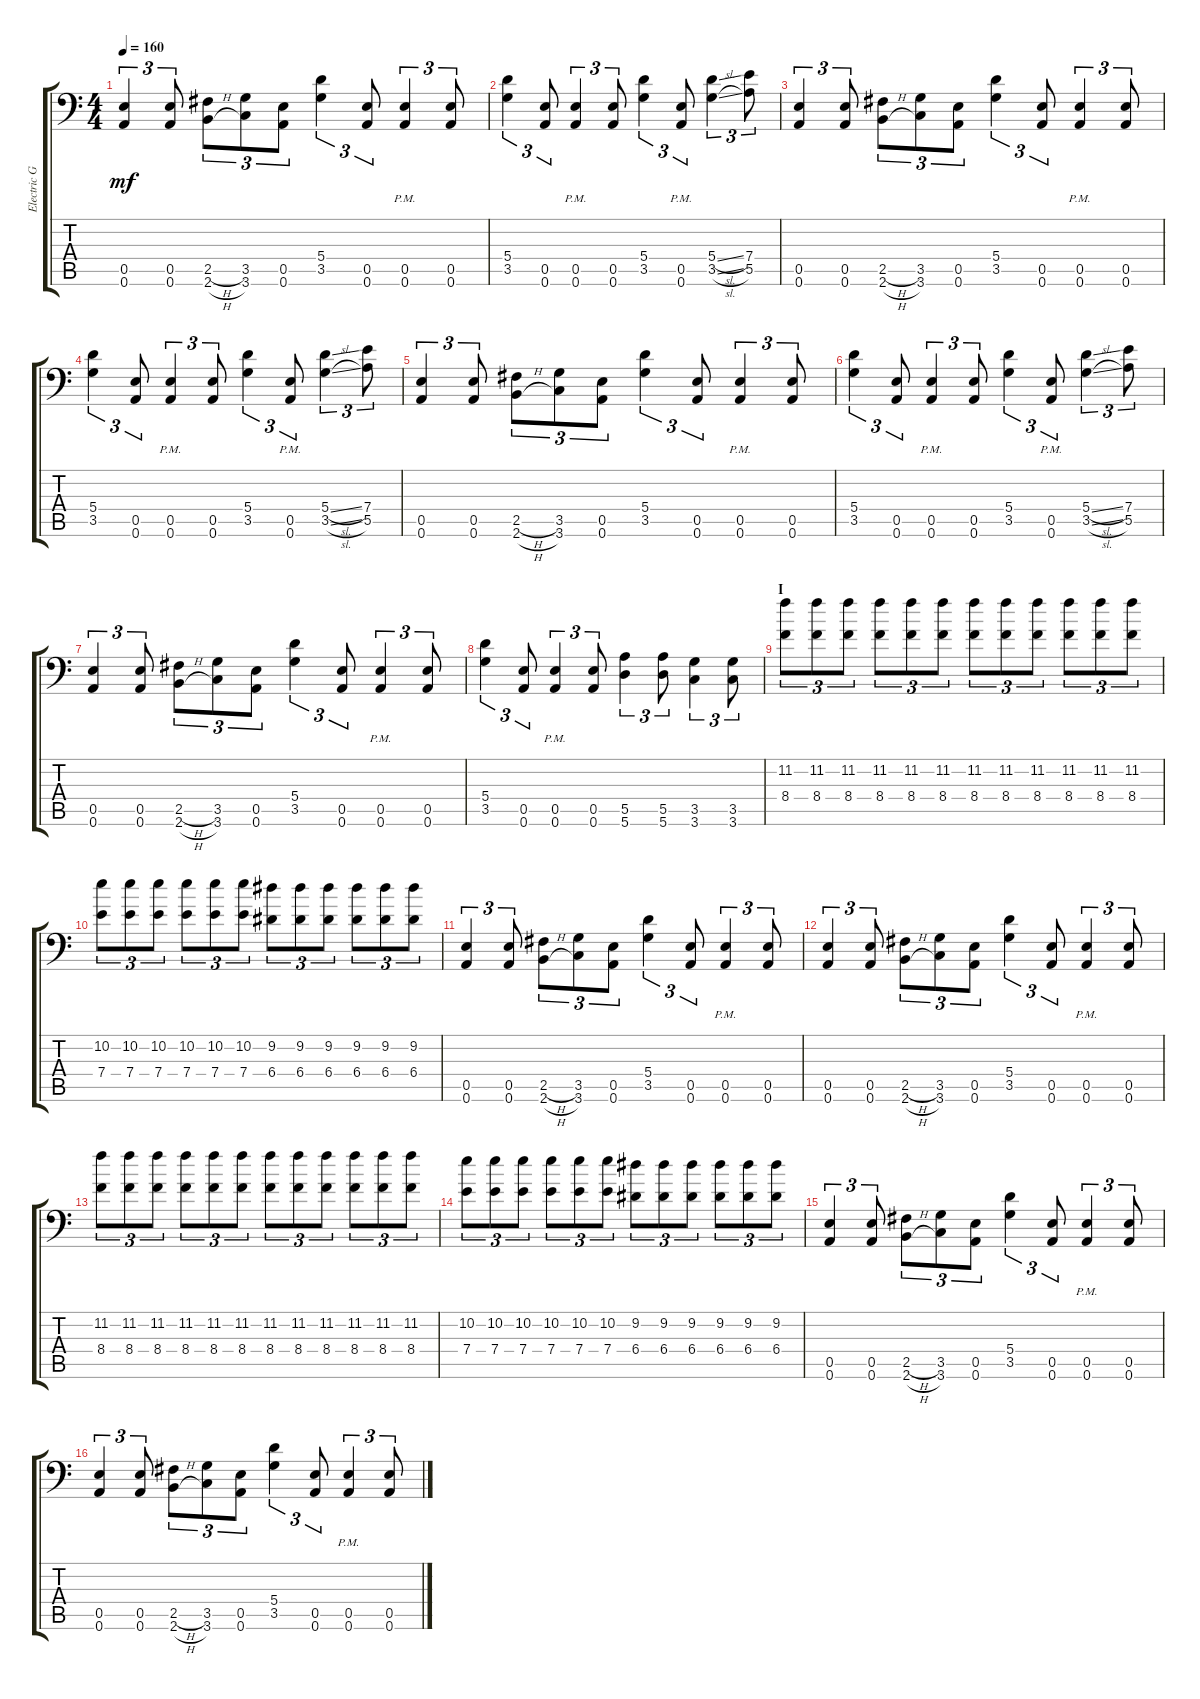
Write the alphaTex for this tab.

\track ("Electric Guitar <麗>" "Electric G") {instrument distortionguitar}
\staff {score tabs}
\tuning (B3 Gb3 D3 A2 E2 A1) {hide}
\ts (4 4)
\section ("" "")
\tempo 160
\clef f4
\ks c
(0.5 0.6).4{tu (3 2) dy mf} (0.5 0.6).8{tu (3 2)} (2.5{h} 2.6{h}).8{tu (3 2)} (3.5 3.6).8{tu (3 2)} (0.5 0.6).8{tu (3 2)} (5.4 3.5).4{tu (3 2)} (0.5 0.6).8{tu (3 2)} (0.5{pm} 0.6{pm}).4{tu (3 2)} (0.5 0.6).8{tu (3 2)} |
(5.4 3.5).4{tu (3 2)} (0.5 0.6).8{tu (3 2)} (0.5{pm} 0.6{pm}).4{tu (3 2)} (0.5 0.6).8{tu (3 2)} (5.4 3.5).4{tu (3 2)} (0.5{pm} 0.6{pm}).8{tu (3 2)} (5.4{sl} 3.5{sl}).4{tu (3 2)} (7.4 5.5).8{tu (3 2)} |
(0.5 0.6).4{tu (3 2)} (0.5 0.6).8{tu (3 2)} (2.5{h} 2.6{h}).8{tu (3 2)} (3.5 3.6).8{tu (3 2)} (0.5 0.6).8{tu (3 2)} (5.4 3.5).4{tu (3 2)} (0.5 0.6).8{tu (3 2)} (0.5{pm} 0.6{pm}).4{tu (3 2)} (0.5 0.6).8{tu (3 2)} |
(5.4 3.5).4{tu (3 2)} (0.5 0.6).8{tu (3 2)} (0.5{pm} 0.6{pm}).4{tu (3 2)} (0.5 0.6).8{tu (3 2)} (5.4 3.5).4{tu (3 2)} (0.5{pm} 0.6{pm}).8{tu (3 2)} (5.4{sl} 3.5{sl}).4{tu (3 2)} (7.4 5.5).8{tu (3 2)} |
(0.5 0.6).4{tu (3 2)} (0.5 0.6).8{tu (3 2)} (2.5{h} 2.6{h}).8{tu (3 2)} (3.5 3.6).8{tu (3 2)} (0.5 0.6).8{tu (3 2)} (5.4 3.5).4{tu (3 2)} (0.5 0.6).8{tu (3 2)} (0.5{pm} 0.6{pm}).4{tu (3 2)} (0.5 0.6).8{tu (3 2)} |
(5.4 3.5).4{tu (3 2)} (0.5 0.6).8{tu (3 2)} (0.5{pm} 0.6{pm}).4{tu (3 2)} (0.5 0.6).8{tu (3 2)} (5.4 3.5).4{tu (3 2)} (0.5{pm} 0.6{pm}).8{tu (3 2)} (5.4{sl} 3.5{sl}).4{tu (3 2)} (7.4 5.5).8{tu (3 2)} |
(0.5 0.6).4{tu (3 2)} (0.5 0.6).8{tu (3 2)} (2.5{h} 2.6{h}).8{tu (3 2)} (3.5 3.6).8{tu (3 2)} (0.5 0.6).8{tu (3 2)} (5.4 3.5).4{tu (3 2)} (0.5 0.6).8{tu (3 2)} (0.5{pm} 0.6{pm}).4{tu (3 2)} (0.5 0.6).8{tu (3 2)} |
(5.4 3.5).4{tu (3 2)} (0.5 0.6).8{tu (3 2)} (0.5{pm} 0.6{pm}).4{tu (3 2)} (0.5 0.6).8{tu (3 2)} (5.5 5.6).4{tu (3 2)} (5.5 5.6).8{tu (3 2)} (3.5 3.6).4{tu (3 2)} (3.5 3.6).8{tu (3 2)} |
\section ("" "I")
(11.2 8.4).8{tu (3 2)} (11.2 8.4).8{tu (3 2)} (11.2 8.4).8{tu (3 2)} (11.2 8.4).8{tu (3 2)} (11.2 8.4).8{tu (3 2)} (11.2 8.4).8{tu (3 2)} (11.2 8.4).8{tu (3 2)} (11.2 8.4).8{tu (3 2)} (11.2 8.4).8{tu (3 2)} (11.2 8.4).8{tu (3 2)} (11.2 8.4).8{tu (3 2)} (11.2 8.4).8{tu (3 2)} |
(10.2 7.4).8{tu (3 2)} (10.2 7.4).8{tu (3 2)} (10.2 7.4).8{tu (3 2)} (10.2 7.4).8{tu (3 2)} (10.2 7.4).8{tu (3 2)} (10.2 7.4).8{tu (3 2)} (9.2 6.4).8{tu (3 2)} (9.2 6.4).8{tu (3 2)} (9.2 6.4).8{tu (3 2)} (9.2 6.4).8{tu (3 2)} (9.2 6.4).8{tu (3 2)} (9.2 6.4).8{tu (3 2)} |
(0.5 0.6).4{tu (3 2)} (0.5 0.6).8{tu (3 2)} (2.5{h} 2.6{h}).8{tu (3 2)} (3.5 3.6).8{tu (3 2)} (0.5 0.6).8{tu (3 2)} (5.4 3.5).4{tu (3 2)} (0.5 0.6).8{tu (3 2)} (0.5{pm} 0.6{pm}).4{tu (3 2)} (0.5 0.6).8{tu (3 2)} |
(0.5 0.6).4{tu (3 2)} (0.5 0.6).8{tu (3 2)} (2.5{h} 2.6{h}).8{tu (3 2)} (3.5 3.6).8{tu (3 2)} (0.5 0.6).8{tu (3 2)} (5.4 3.5).4{tu (3 2)} (0.5 0.6).8{tu (3 2)} (0.5{pm} 0.6{pm}).4{tu (3 2)} (0.5 0.6).8{tu (3 2)} |
(11.2 8.4).8{tu (3 2)} (11.2 8.4).8{tu (3 2)} (11.2 8.4).8{tu (3 2)} (11.2 8.4).8{tu (3 2)} (11.2 8.4).8{tu (3 2)} (11.2 8.4).8{tu (3 2)} (11.2 8.4).8{tu (3 2)} (11.2 8.4).8{tu (3 2)} (11.2 8.4).8{tu (3 2)} (11.2 8.4).8{tu (3 2)} (11.2 8.4).8{tu (3 2)} (11.2 8.4).8{tu (3 2)} |
(10.2 7.4).8{tu (3 2)} (10.2 7.4).8{tu (3 2)} (10.2 7.4).8{tu (3 2)} (10.2 7.4).8{tu (3 2)} (10.2 7.4).8{tu (3 2)} (10.2 7.4).8{tu (3 2)} (9.2 6.4).8{tu (3 2)} (9.2 6.4).8{tu (3 2)} (9.2 6.4).8{tu (3 2)} (9.2 6.4).8{tu (3 2)} (9.2 6.4).8{tu (3 2)} (9.2 6.4).8{tu (3 2)} |
(0.5 0.6).4{tu (3 2)} (0.5 0.6).8{tu (3 2)} (2.5{h} 2.6{h}).8{tu (3 2)} (3.5 3.6).8{tu (3 2)} (0.5 0.6).8{tu (3 2)} (5.4 3.5).4{tu (3 2)} (0.5 0.6).8{tu (3 2)} (0.5{pm} 0.6{pm}).4{tu (3 2)} (0.5 0.6).8{tu (3 2)} |
(0.5 0.6).4{tu (3 2)} (0.5 0.6).8{tu (3 2)} (2.5{h} 2.6{h}).8{tu (3 2)} (3.5 3.6).8{tu (3 2)} (0.5 0.6).8{tu (3 2)} (5.4 3.5).4{tu (3 2)} (0.5 0.6).8{tu (3 2)} (0.5{pm} 0.6{pm}).4{tu (3 2)} (0.5 0.6).8{tu (3 2)}
